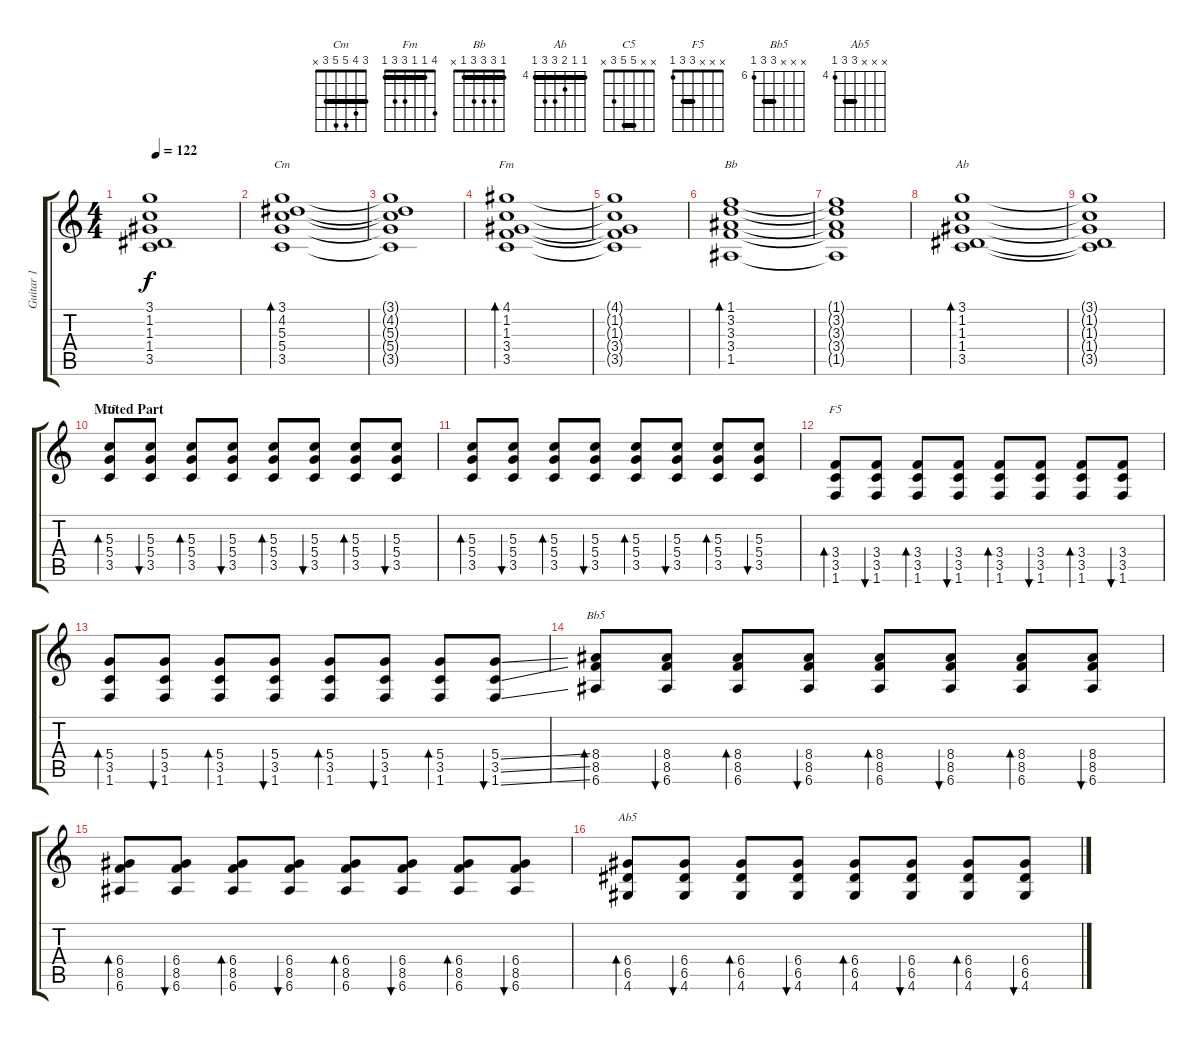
\track ("Guitar 1" "Guitar 1") {instrument acousticguitarsteel}
\staff {score tabs}
\tuning (E4 B3 G3 D3 A2 E2) {hide}
\chord ("Cm" 3 4 5 5 3 x) {barre 3}
\chord ("Fm" 4 1 1 3 3 1) {barre 1}
\chord ("Bb" 1 3 3 3 1 x) {barre 1}
\chord ("Ab" 4 4 5 6 6 4) {firstfret 4 barre 4}
\chord ("C5" x x 5 5 3 x) {barre 5}
\chord ("F5" x x x 3 3 1) {barre 3}
\chord ("Bb5" x x x 8 8 6) {firstfret 6 barre 8}
\chord ("Ab5" x x x 6 6 4) {firstfret 4 barre 6}
\ts (4 4)
\tempo 122
\clef g2
\ks c
(3.1{t} 1.2{t} 1.3{t} 1.4{t} 3.5{t}).1{dy f} |
(3.1 4.2 5.3 5.4 3.5).1{bd 120 ch "Cm"} |
(3.1{t} 4.2{t} 5.3{t} 5.4{t} 3.5{t}).1 |
(4.1 1.2 1.3 3.4 3.5).1{bd 120 ch "Fm"} |
(4.1{t} 1.2{t} 1.3{t} 3.4{t} 3.5{t}).1 |
(1.1 3.2 3.3 3.4 1.5).1{bd 120 ch "Bb"} |
(1.1{t} 3.2{t} 3.3{t} 3.4{t} 1.5{t}).1 |
(3.1 1.2 1.3 1.4 3.5).1{bd 120 ch "Ab"} |
(3.1{t} 1.2{t} 1.3{t} 1.4{t} 3.5{t}).1 |
\section ("" "Muted Part")
(5.3 5.4 3.5).8{bd 30 ch "C5" instrument electricguitarmuted} (5.3 5.4 3.5).8{bu 30} (5.3 5.4 3.5).8{bd 30} (5.3 5.4 3.5).8{bu 30} (5.3 5.4 3.5).8{bd 30} (5.3 5.4 3.5).8{bu 30} (5.3 5.4 3.5).8{bd 30} (5.3 5.4 3.5).8{bu 30} |
(5.3 5.4 3.5).8{bd 30} (5.3 5.4 3.5).8{bu 30} (5.3 5.4 3.5).8{bd 30} (5.3 5.4 3.5).8{bu 30} (5.3 5.4 3.5).8{bd 30} (5.3 5.4 3.5).8{bu 30} (5.3 5.4 3.5).8{bd 30} (5.3 5.4 3.5).8{bu 30} |
(3.4 3.5 1.6).8{bd 30 ch "F5"} (3.4 3.5 1.6).8{bu 30} (3.4 3.5 1.6).8{bd 30} (3.4 3.5 1.6).8{bu 30} (3.4 3.5 1.6).8{bd 30} (3.4 3.5 1.6).8{bu 30} (3.4 3.5 1.6).8{bd 30} (3.4 3.5 1.6).8{bu 30} |
(5.4 3.5 1.6).8{bd 30} (5.4 3.5 1.6).8{bu 30} (5.4 3.5 1.6).8{bd 30} (5.4 3.5 1.6).8{bu 30} (5.4 3.5 1.6).8{bd 30} (5.4 3.5 1.6).8{bu 30} (5.4 3.5 1.6).8{bd 30} (5.4{ss} 3.5{ss} 1.6{ss}).8{bu 30} |
(8.4 8.5 6.6).8{bd 30 ch "Bb5"} (8.4 8.5 6.6).8{bu 30} (8.4 8.5 6.6).8{bd 30} (8.4 8.5 6.6).8{bu 30} (8.4 8.5 6.6).8{bd 30} (8.4 8.5 6.6).8{bu 30} (8.4 8.5 6.6).8{bd 30} (8.4 8.5 6.6).8{bu 30} |
(6.4 8.5 6.6).8{bd 30} (6.4 8.5 6.6).8{bu 30} (6.4 8.5 6.6).8{bd 30} (6.4 8.5 6.6).8{bu 30} (6.4 8.5 6.6).8{bd 30} (6.4 8.5 6.6).8{bu 30} (6.4 8.5 6.6).8{bd 30} (6.4 8.5 6.6).8{bu 30} |
(6.4 6.5 4.6).8{bd 30 ch "Ab5"} (6.4 6.5 4.6).8{bu 30} (6.4 6.5 4.6).8{bd 30} (6.4 6.5 4.6).8{bu 30} (6.4 6.5 4.6).8{bd 30} (6.4 6.5 4.6).8{bu 30} (6.4 6.5 4.6).8{bd 30} (6.4 6.5 4.6).8{bu 30}
